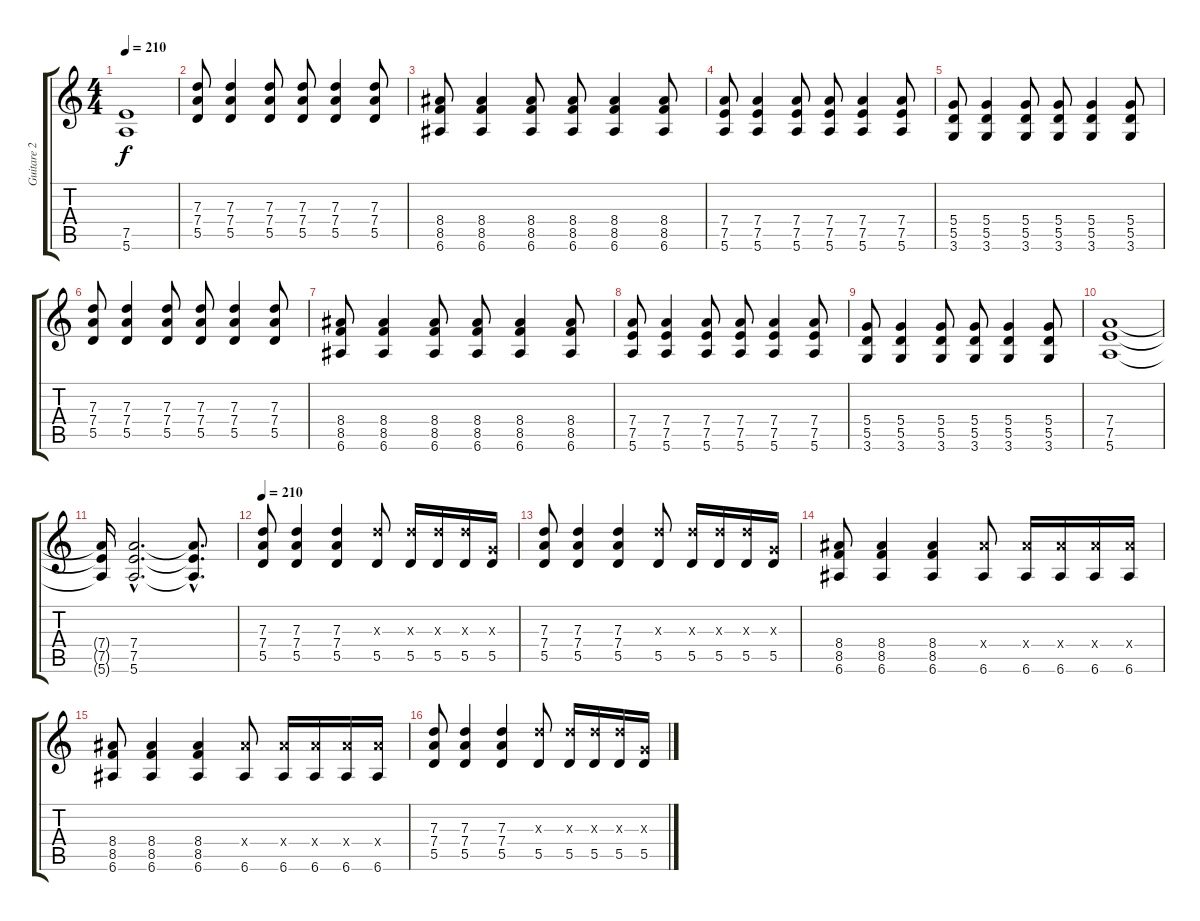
\track ("Guitare 2" "Guitare 2") {instrument distortionguitar}
\staff {score tabs}
\tuning (E4 B3 G3 D3 A2 E2) {hide}
\ts (4 4)
\tempo 210
\clef g2
\ks c
(7.5{t} 5.6{t}).1{dy f} |
(7.3 7.4 5.5).8 (7.3 7.4 5.5).4 (7.3 7.4 5.5).8 (7.3 7.4 5.5).8 (7.3 7.4 5.5).4 (7.3 7.4 5.5).8 |
(8.4 8.5 6.6).8 (8.4 8.5 6.6).4 (8.4 8.5 6.6).8 (8.4 8.5 6.6).8 (8.4 8.5 6.6).4 (8.4 8.5 6.6).8 |
(7.4 7.5 5.6).8 (7.4 7.5 5.6).4 (7.4 7.5 5.6).8 (7.4 7.5 5.6).8 (7.4 7.5 5.6).4 (7.4 7.5 5.6).8 |
(5.4 5.5 3.6).8 (5.4 5.5 3.6).4 (5.4 5.5 3.6).8 (5.4 5.5 3.6).8 (5.4 5.5 3.6).4 (5.4 5.5 3.6).8 |
(7.3 7.4 5.5).8 (7.3 7.4 5.5).4 (7.3 7.4 5.5).8 (7.3 7.4 5.5).8 (7.3 7.4 5.5).4 (7.3 7.4 5.5).8 |
(8.4 8.5 6.6).8 (8.4 8.5 6.6).4 (8.4 8.5 6.6).8 (8.4 8.5 6.6).8 (8.4 8.5 6.6).4 (8.4 8.5 6.6).8 |
(7.4 7.5 5.6).8 (7.4 7.5 5.6).4 (7.4 7.5 5.6).8 (7.4 7.5 5.6).8 (7.4 7.5 5.6).4 (7.4 7.5 5.6).8 |
(5.4 5.5 3.6).8 (5.4 5.5 3.6).4 (5.4 5.5 3.6).8 (5.4 5.5 3.6).8 (5.4 5.5 3.6).4 (5.4 5.5 3.6).8 |
(7.4 7.5 5.6).1 |
(7.4{t} 7.5{t} 5.6{t}).16 (7.4{hac} 7.5{hac} 5.6{hac}).2{d} (7.4{hac t} 7.5{hac t} 5.6{hac t}).8{d} |
\tempo 210
(7.3 7.4 5.5).8 (7.3 7.4 5.5).4 (7.3 7.4 5.5).4 (7.3{x} 5.5).8 (7.3{x} 5.5).16 (7.3{x} 5.5).16 (7.3{x} 5.5).16 (0.3{x} 5.5).16 |
(7.3 7.4 5.5).8 (7.3 7.4 5.5).4 (7.3 7.4 5.5).4 (7.3{x} 5.5).8 (7.3{x} 5.5).16 (7.3{x} 5.5).16 (7.3{x} 5.5).16 (0.3{x} 5.5).16 |
(8.4 8.5 6.6).8 (8.4 8.5 6.6).4 (8.4 8.5 6.6).4 (8.4{x} 6.6).8 (8.4{x} 6.6).16 (8.4{x} 6.6).16 (8.4{x} 6.6).16 (8.4{x} 6.6).16 |
(8.4 8.5 6.6).8 (8.4 8.5 6.6).4 (8.4 8.5 6.6).4 (8.4{x} 6.6).8 (8.4{x} 6.6).16 (8.4{x} 6.6).16 (8.4{x} 6.6).16 (8.4{x} 6.6).16 |
(7.3 7.4 5.5).8 (7.3 7.4 5.5).4 (7.3 7.4 5.5).4 (7.3{x} 5.5).8 (7.3{x} 5.5).16 (7.3{x} 5.5).16 (7.3{x} 5.5).16 (0.3{x} 5.5).16
